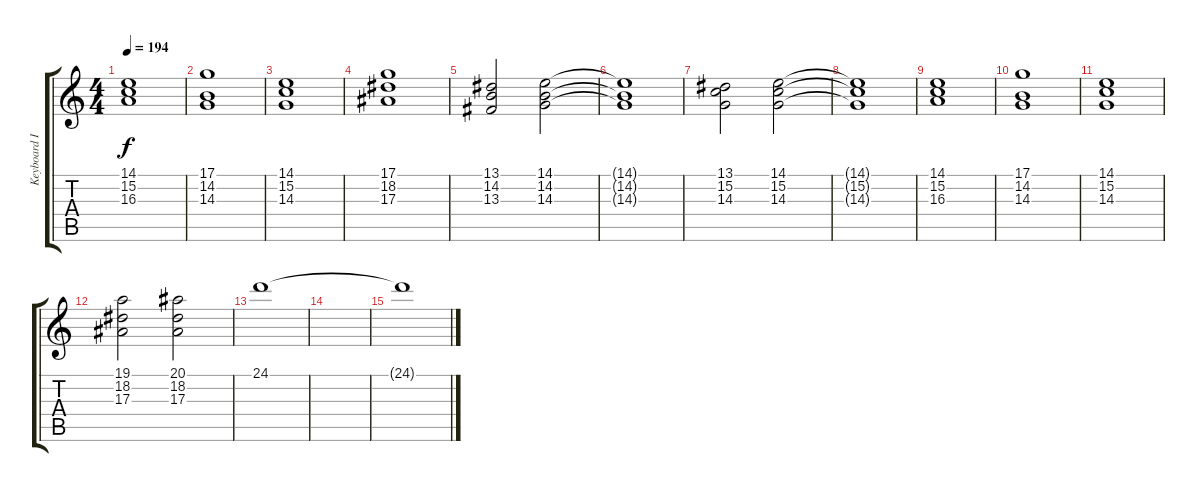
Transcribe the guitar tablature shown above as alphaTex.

\track ("Keyboard I" "Keyboard I") {instrument stringensemble1}
\staff {score tabs}
\tuning (D4 A3 F3 C3 G2 C2) {hide}
\ts (4 4)
\tempo 194
\clef g2
\ks c
(14.1 15.2 16.3).1{dy f} |
(17.1 14.2 14.3).1 |
(14.1 15.2 14.3).1 |
(17.1 18.2 17.3).1 |
(13.1 14.2 13.3).2 (14.1 14.2 14.3).2 |
(14.1{t} 14.2{t} 14.3{t}).1 |
(13.1 15.2 14.3).2 (14.1 15.2 14.3).2 |
(14.1{t} 15.2{t} 14.3{t}).1 |
(14.1 15.2 16.3).1 |
(17.1 14.2 14.3).1 |
(14.1 15.2 14.3).1 |
(19.1 18.2 17.3).2 (20.1 18.2 17.3).2 |
24.1.1 |
|
24.1{t}.1
